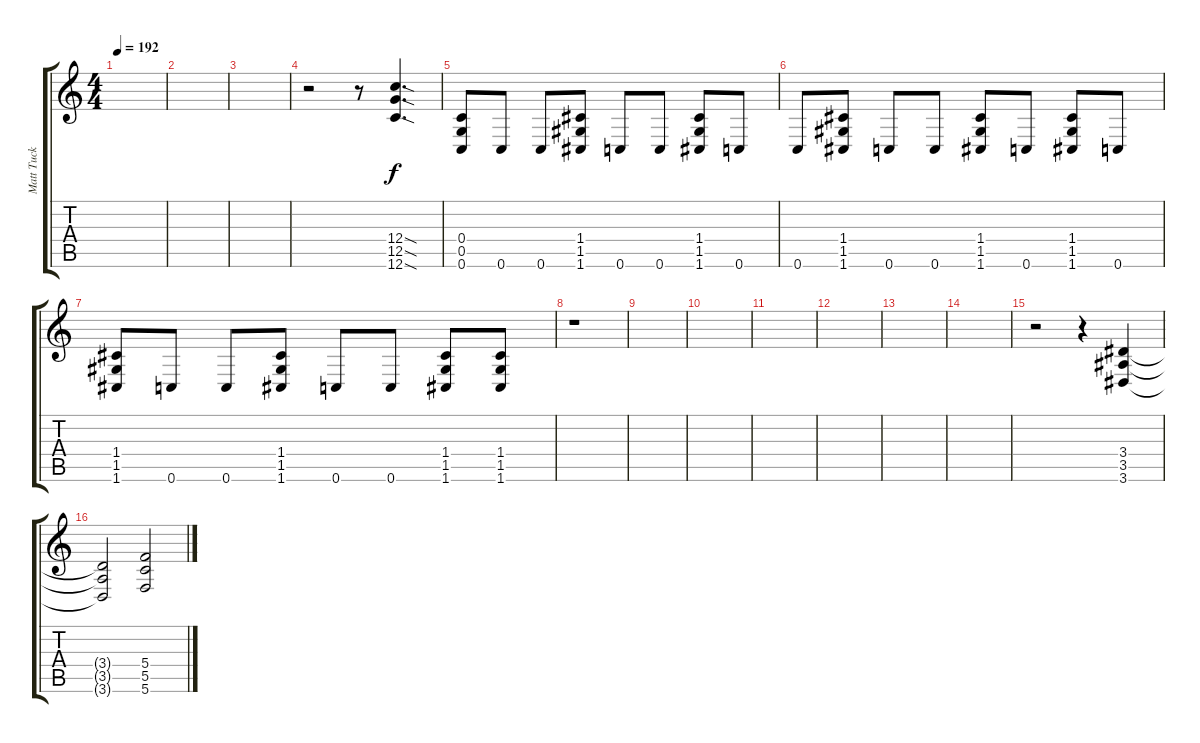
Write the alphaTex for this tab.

\track ("Matt Tuck " "Matt Tuck ") {instrument distortionguitar}
\staff {score tabs}
\tuning (D4 A3 F3 C3 G2 C2) {hide}
\ts (4 4)
\tempo 192
\clef g2
\ks c
|
|
|
r.2 r.8 (12.4{sod} 12.5{sod} 12.6{sod}).4{d instrument distortionguitar} |
(0.4 0.5 0.6).8 0.6.8 0.6.8 (1.4 1.5 1.6).8 0.6.8 0.6.8 (1.4 1.5 1.6).8 0.6.8 |
0.6.8 (1.4 1.5 1.6).8 0.6.8 0.6.8 (1.4 1.5 1.6).8 0.6.8 (1.4 1.5 1.6).8 0.6.8 |
(1.4 1.5 1.6).8 0.6.8 0.6.8 (1.4 1.5 1.6).8 0.6.8 0.6.8 (1.4 1.5 1.6).8 (1.4 1.5 1.6).8 |
r.1 |
|
|
|
|
|
|
r.2 r.4 (3.4 3.5 3.6).4 |
(3.4{t} 3.5{t} 3.6{t}).2 (5.4 5.5 5.6).2
